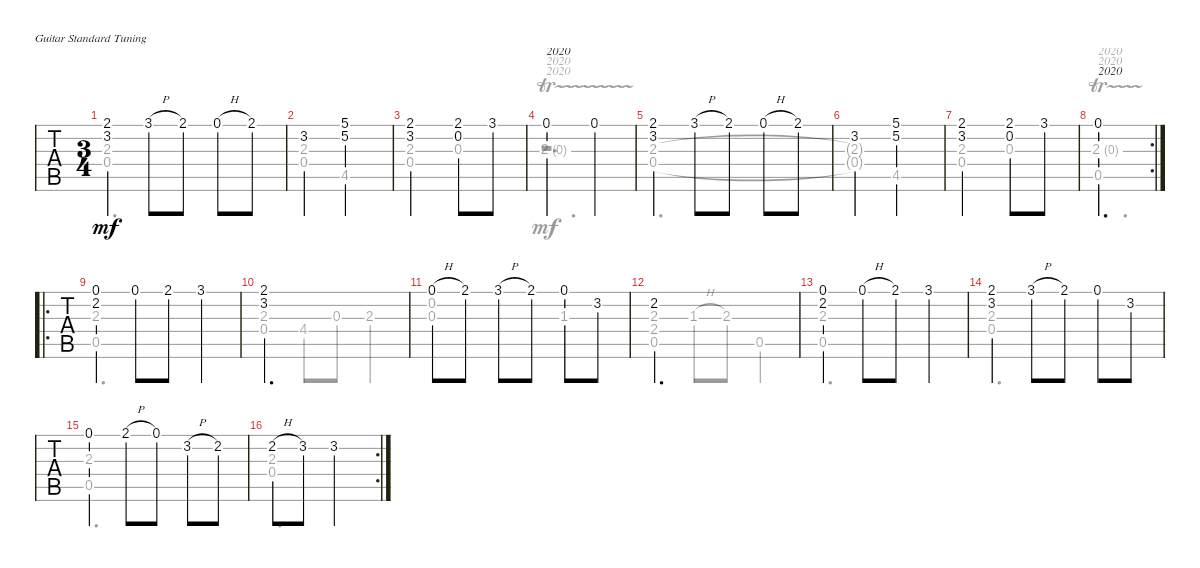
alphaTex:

\defaultSystemsLayout 4
\bracketExtendMode groupsimilarinstruments
\singleTrackTrackNamePolicy hidden
\multiTrackTrackNamePolicy hidden
\firstSystemTrackNameOrientation horizontal
\otherSystemsTrackNameOrientation horizontal
\track ("Steel Guitar" "S-Gt") {instrument acousticguitarsteel}
\staff {tabs}
\tuning (E4 B3 G3 D3 A2 E2)
\voice
\ts (3 4)
\tempo (120 hide)
\clef g2
\ks d
(2.1 3.2).4{dy mf instrument acousticguitarsteel} 3.1{h lf 5}.8 2.1{lf 3}.8 0.1{h}.8 2.1.8 |
3.2.4 (5.1{lf 5} 5.2{lf 4}).2 |
(2.1 3.2).2 (2.1{lf 3} 0.2).8 3.1{lf 5}.8 |
0.1.2{txt "2020"} 0.1.4 |
(2.1 3.2).4 3.1{h}.8 2.1.8 0.1{h}.8 2.1.8 |
3.2.4 (5.1 5.2).2 |
(2.1 3.2).2 (2.1 0.2).8 3.1.8 |
\rc 2
0.1.2{d txt "2020"} |
\ro
(0.1 2.2).4 0.1.8 2.1.8 3.1.4 |
(2.1 3.2).2{d} |
0.1{h}.8 2.1.8 3.1{h}.8 2.1.8 0.1.8 3.2.8 |
2.2.2{d} |
(0.1 2.2).4 0.1{h}.8 2.1.8 3.1.4 |
(2.1 3.2).4 3.1{h}.8 2.1.8 0.1.8 3.2.8 |
0.1.4 2.1{h}.8 0.1.8 3.2{h}.8 2.2.8 |
\rc 2
2.2{h}.8 3.2.8 3.2.2
\voice
\clef g2
\ottava regular
\simile none
\ks d
(2.3 0.4).2{d dy mf} |
(2.3 0.4).4 4.5{lf 2}.2 |
(0.4 2.3).2 0.3.4 |
r.2{d txt "2020" beam invert} |
(2.3 0.4).2{d} |
(0.4{t} 2.3{t}).4 4.5.2 |
(0.4 2.3).2 0.3.4 |
0.5.2{d txt "2020" beam invert} |
(0.5 2.3).2{d} |
(2.3 0.4).4 4.4.8 0.3.8 2.3.4 |
(0.2 0.3).2 1.3.4 |
(2.3 2.4 0.5).4 1.3{h}.8 2.3.8 0.5.4 |
(0.5 2.3).2{d} |
(2.3 0.4).2{d} |
(2.3 0.5).2{d} |
(0.4 2.3).2{d}
\voice
\clef g2
\ottava regular
\simile none
\ks d
|
|
|
2.3{tr (0 16)}.4{d txt "2020"} |
|
|
|
2.3{tr (0 16)}.4{d txt "2020"} |
|
|
|
|
|
|
|
